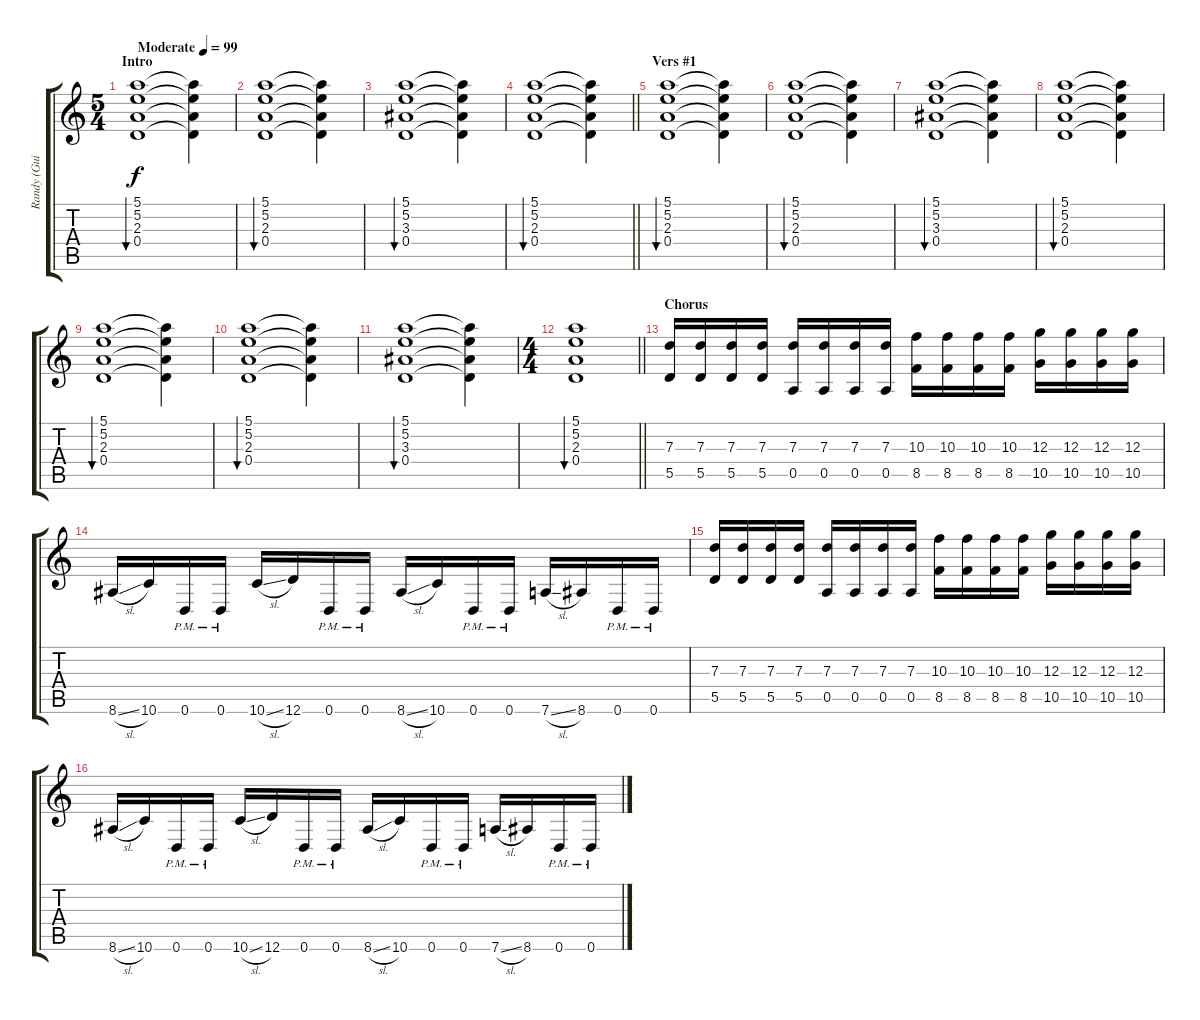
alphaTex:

\track ("Randy (Guitar)" "Randy (Gui") {instrument overdrivenguitar bank 1}
\staff {score tabs}
\tuning (E4 B3 G3 D3 A2 D2) {hide}
\ts (5 4)
\section ("" "Intro")
\tempo (99 "Moderate")
\clef g2
\ks c
(5.1 5.2 2.3 0.4).1{bu 240 dy f instrument overdrivenguitar} (5.1{t} 5.2{t} 2.3{t} 0.4{t}).4 |
(5.1 5.2 2.3 0.4).1{bu 240} (5.1{t} 5.2{t} 2.3{t} 0.4{t}).4 |
(5.1 5.2 3.3 0.4).1{bu 240} (5.1{t} 5.2{t} 3.3{t} 0.4{t}).4 |
\barLineRight lightlight
(5.1 5.2 2.3 0.4).1{bu 240} (5.1{t} 5.2{t} 2.3{t} 0.4{t}).4 |
\section ("" "Vers #1")
(5.1 5.2 2.3 0.4).1{bu 240} (5.1{t} 5.2{t} 2.3{t} 0.4{t}).4 |
(5.1 5.2 2.3 0.4).1{bu 240} (5.1{t} 5.2{t} 2.3{t} 0.4{t}).4 |
(5.1 5.2 3.3 0.4).1{bu 240} (5.1{t} 5.2{t} 3.3{t} 0.4{t}).4 |
(5.1 5.2 2.3 0.4).1{bu 240} (5.1{t} 5.2{t} 2.3{t} 0.4{t}).4 |
(5.1 5.2 2.3 0.4).1{bu 240} (5.1{t} 5.2{t} 2.3{t} 0.4{t}).4 |
(5.1 5.2 2.3 0.4).1{bu 240} (5.1{t} 5.2{t} 2.3{t} 0.4{t}).4 |
(5.1 5.2 3.3 0.4).1{bu 240} (5.1{t} 5.2{t} 3.3{t} 0.4{t}).4 |
\ts (4 4)
\barLineRight lightlight
(5.1 5.2 2.3 0.4).1{bu 240} |
\section ("" "Chorus")
(7.3 5.5).16{instrument overdrivenguitar} (7.3 5.5).16 (7.3 5.5).16 (7.3 5.5).16 (7.3 0.5).16 (7.3 0.5).16 (7.3 0.5).16 (7.3 0.5).16 (10.3 8.5).16 (10.3 8.5).16 (10.3 8.5).16 (10.3 8.5).16 (12.3 10.5).16 (12.3 10.5).16 (12.3 10.5).16 (12.3 10.5).16 |
8.6{sl}.16 10.6.16 0.6{pm}.16 0.6{pm}.16 10.6{sl}.16 12.6.16 0.6{pm}.16 0.6{pm}.16 8.6{sl}.16 10.6.16 0.6{pm}.16 0.6{pm}.16 7.6{sl}.16 8.6.16 0.6{pm}.16 0.6{pm}.16 |
(7.3 5.5).16 (7.3 5.5).16 (7.3 5.5).16 (7.3 5.5).16 (7.3 0.5).16 (7.3 0.5).16 (7.3 0.5).16 (7.3 0.5).16 (10.3 8.5).16 (10.3 8.5).16 (10.3 8.5).16 (10.3 8.5).16 (12.3 10.5).16 (12.3 10.5).16 (12.3 10.5).16 (12.3 10.5).16 |
8.6{sl}.16 10.6.16 0.6{pm}.16 0.6{pm}.16 10.6{sl}.16 12.6.16 0.6{pm}.16 0.6{pm}.16 8.6{sl}.16 10.6.16 0.6{pm}.16 0.6{pm}.16 7.6{sl}.16 8.6.16 0.6{pm}.16 0.6{pm}.16
